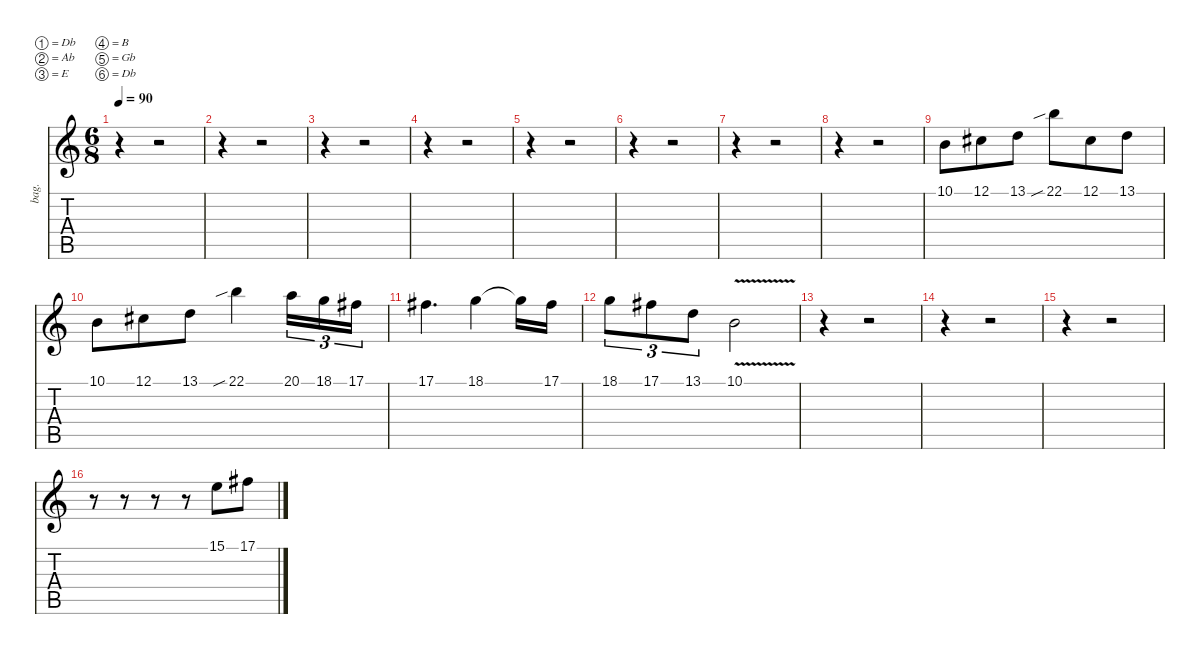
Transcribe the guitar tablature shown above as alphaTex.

\defaultSystemsLayout 4
\hideDynamics
\bracketExtendMode nobrackets
\otherSystemsTrackNameOrientation horizontal
\track ("Troy Donockley" "bag.") {instrument bagpipe}
\staff {score tabs}
\tuning (Db4 Ab3 E3 B2 Gb2 Db2)
\ts (6 8)
\tempo 90
\clef g2
\ks c
r.4{dy f} r.2 |
r.4 r.2 |
r.4 r.2 |
r.4 r.2 |
r.4 r.2 |
r.4 r.2 |
r.4 r.2 |
r.4 r.2 |
10.1.8 12.1{acc #}.8 13.1.8 22.1{sib}.8 12.1{acc #}.8 13.1.8 |
10.1.8 12.1{acc #}.8 13.1.8 22.1{sib}.4 20.1.16{tu (3 2)} 18.1.16{tu (3 2)} 17.1{acc #}.16{tu (3 2)} |
17.1{acc #}.4{d} 18.1.4 18.1{t}.16 17.1{acc #}.16 |
18.1.8{tu (3 2)} 17.1{acc #}.8{tu (3 2)} 13.1.8{tu (3 2)} 10.1{v}.2 |
r.4 r.2 |
r.4 r.2 |
r.4 r.2 |
r.8 r.8 r.8 r.8 15.1.8 17.1{acc #}.8
